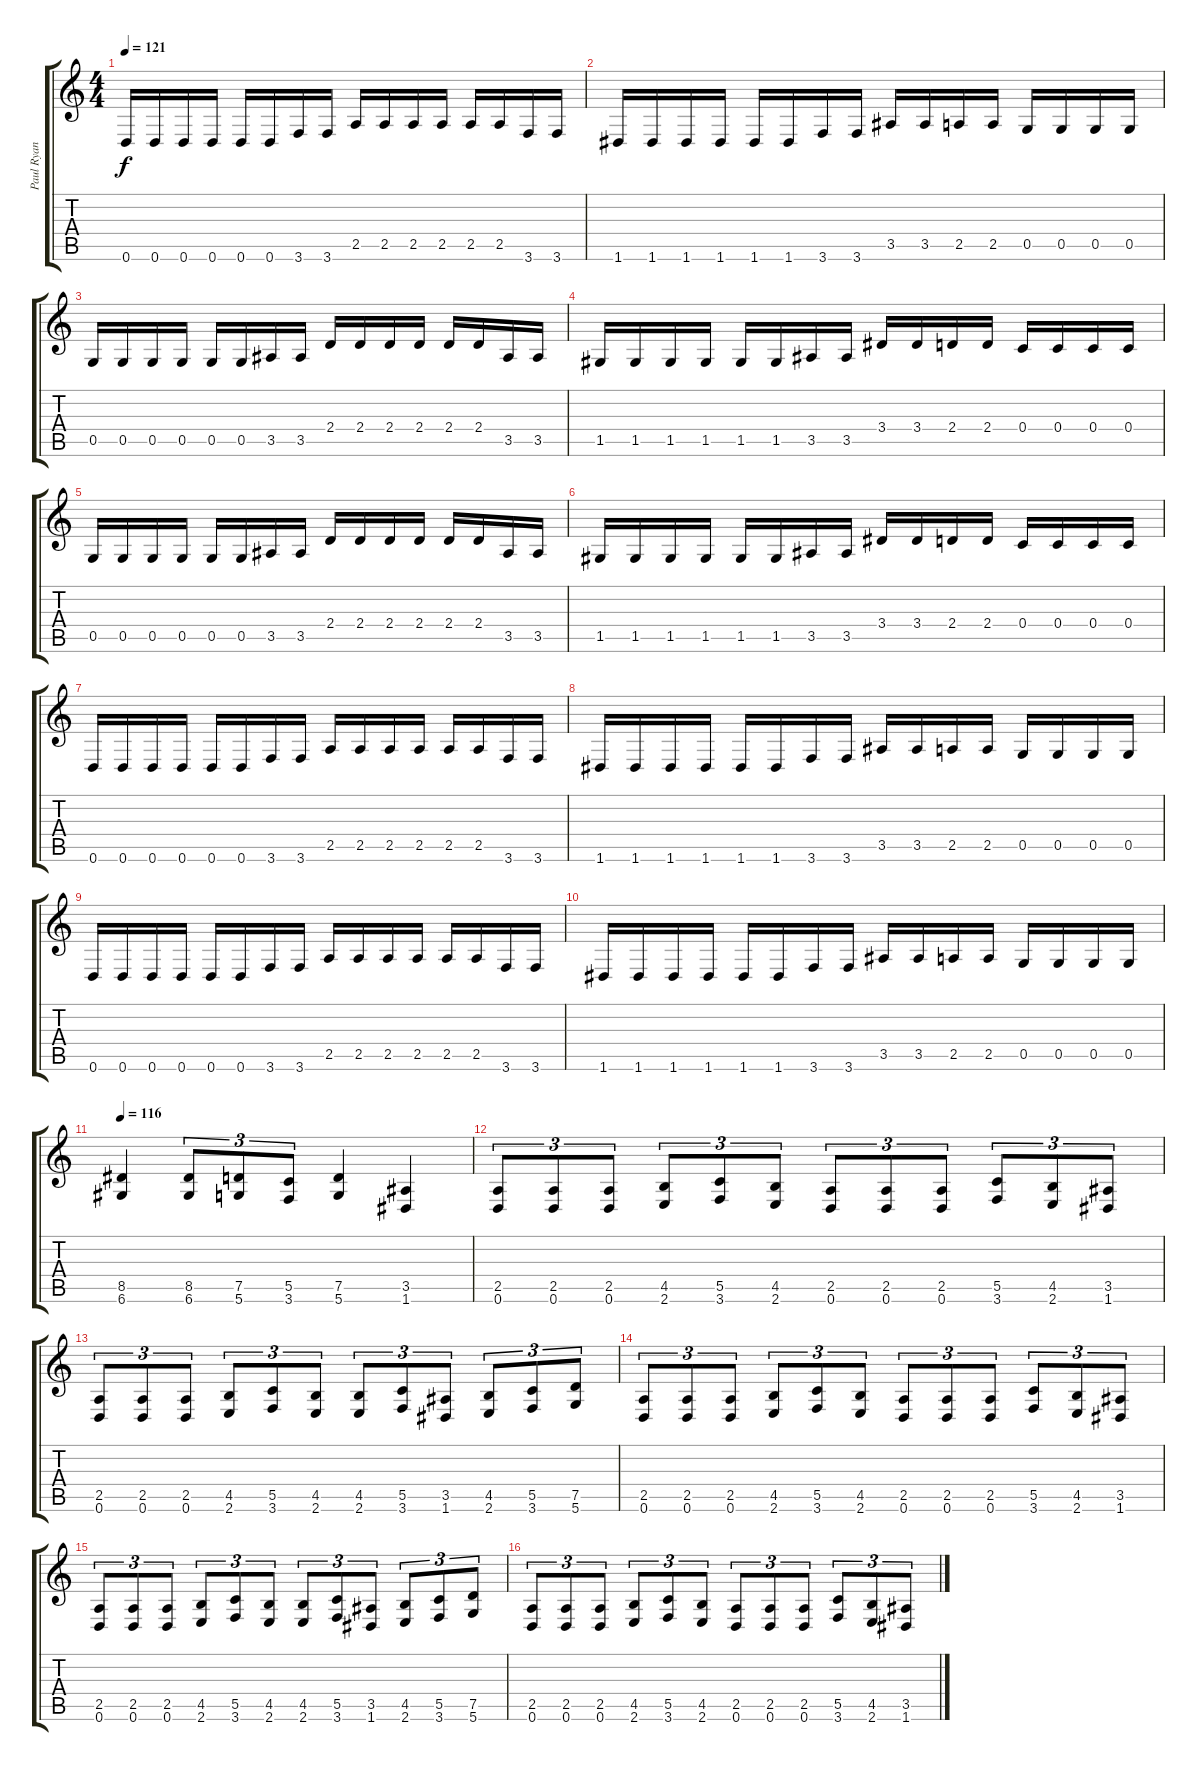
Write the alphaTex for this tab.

\track ("Paul Ryan" "Paul Ryan") {instrument distortionguitar}
\staff {score tabs}
\tuning (D4 A3 F3 C3 G2 D2) {hide}
\ts (4 4)
\tempo 121
\clef g2
\ks c
0.6.16{dy f} 0.6.16 0.6.16 0.6.16 0.6.16 0.6.16 3.6.16 3.6.16 2.5.16 2.5.16 2.5.16 2.5.16 2.5.16 2.5.16 3.6.16 3.6.16 |
1.6.16 1.6.16 1.6.16 1.6.16 1.6.16 1.6.16 3.6.16 3.6.16 3.5.16 3.5.16 2.5.16 2.5.16 0.5.16 0.5.16 0.5.16 0.5.16 |
0.5.16 0.5.16 0.5.16 0.5.16 0.5.16 0.5.16 3.5.16 3.5.16 2.4.16 2.4.16 2.4.16 2.4.16 2.4.16 2.4.16 3.5.16 3.5.16 |
1.5.16 1.5.16 1.5.16 1.5.16 1.5.16 1.5.16 3.5.16 3.5.16 3.4.16 3.4.16 2.4.16 2.4.16 0.4.16 0.4.16 0.4.16 0.4.16 |
0.5.16 0.5.16 0.5.16 0.5.16 0.5.16 0.5.16 3.5.16 3.5.16 2.4.16 2.4.16 2.4.16 2.4.16 2.4.16 2.4.16 3.5.16 3.5.16 |
1.5.16 1.5.16 1.5.16 1.5.16 1.5.16 1.5.16 3.5.16 3.5.16 3.4.16 3.4.16 2.4.16 2.4.16 0.4.16 0.4.16 0.4.16 0.4.16 |
0.6.16 0.6.16 0.6.16 0.6.16 0.6.16 0.6.16 3.6.16 3.6.16 2.5.16 2.5.16 2.5.16 2.5.16 2.5.16 2.5.16 3.6.16 3.6.16 |
1.6.16 1.6.16 1.6.16 1.6.16 1.6.16 1.6.16 3.6.16 3.6.16 3.5.16 3.5.16 2.5.16 2.5.16 0.5.16 0.5.16 0.5.16 0.5.16 |
0.6.16 0.6.16 0.6.16 0.6.16 0.6.16 0.6.16 3.6.16 3.6.16 2.5.16 2.5.16 2.5.16 2.5.16 2.5.16 2.5.16 3.6.16 3.6.16 |
1.6.16 1.6.16 1.6.16 1.6.16 1.6.16 1.6.16 3.6.16 3.6.16 3.5.16 3.5.16 2.5.16 2.5.16 0.5.16 0.5.16 0.5.16 0.5.16 |
\tempo 116
(8.5 6.6).4 (8.5 6.6).8{tu (3 2)} (7.5 5.6).8{tu (3 2)} (5.5 3.6).8{tu (3 2)} (7.5 5.6).4 (3.5 1.6).4 |
(2.5 0.6).8{tu (3 2)} (2.5 0.6).8{tu (3 2)} (2.5 0.6).8{tu (3 2)} (4.5 2.6).8{tu (3 2)} (5.5 3.6).8{tu (3 2)} (4.5 2.6).8{tu (3 2)} (2.5 0.6).8{tu (3 2)} (2.5 0.6).8{tu (3 2)} (2.5 0.6).8{tu (3 2)} (5.5 3.6).8{tu (3 2)} (4.5 2.6).8{tu (3 2)} (3.5 1.6).8{tu (3 2)} |
(2.5 0.6).8{tu (3 2)} (2.5 0.6).8{tu (3 2)} (2.5 0.6).8{tu (3 2)} (4.5 2.6).8{tu (3 2)} (5.5 3.6).8{tu (3 2)} (4.5 2.6).8{tu (3 2)} (4.5 2.6).8{tu (3 2)} (5.5 3.6).8{tu (3 2)} (3.5 1.6).8{tu (3 2)} (4.5 2.6).8{tu (3 2)} (5.5 3.6).8{tu (3 2)} (7.5 5.6).8{tu (3 2)} |
(2.5 0.6).8{tu (3 2)} (2.5 0.6).8{tu (3 2)} (2.5 0.6).8{tu (3 2)} (4.5 2.6).8{tu (3 2)} (5.5 3.6).8{tu (3 2)} (4.5 2.6).8{tu (3 2)} (2.5 0.6).8{tu (3 2)} (2.5 0.6).8{tu (3 2)} (2.5 0.6).8{tu (3 2)} (5.5 3.6).8{tu (3 2)} (4.5 2.6).8{tu (3 2)} (3.5 1.6).8{tu (3 2)} |
(2.5 0.6).8{tu (3 2)} (2.5 0.6).8{tu (3 2)} (2.5 0.6).8{tu (3 2)} (4.5 2.6).8{tu (3 2)} (5.5 3.6).8{tu (3 2)} (4.5 2.6).8{tu (3 2)} (4.5 2.6).8{tu (3 2)} (5.5 3.6).8{tu (3 2)} (3.5 1.6).8{tu (3 2)} (4.5 2.6).8{tu (3 2)} (5.5 3.6).8{tu (3 2)} (7.5 5.6).8{tu (3 2)} |
(2.5 0.6).8{tu (3 2)} (2.5 0.6).8{tu (3 2)} (2.5 0.6).8{tu (3 2)} (4.5 2.6).8{tu (3 2)} (5.5 3.6).8{tu (3 2)} (4.5 2.6).8{tu (3 2)} (2.5 0.6).8{tu (3 2)} (2.5 0.6).8{tu (3 2)} (2.5 0.6).8{tu (3 2)} (5.5 3.6).8{tu (3 2)} (4.5 2.6).8{tu (3 2)} (3.5 1.6).8{tu (3 2)}
